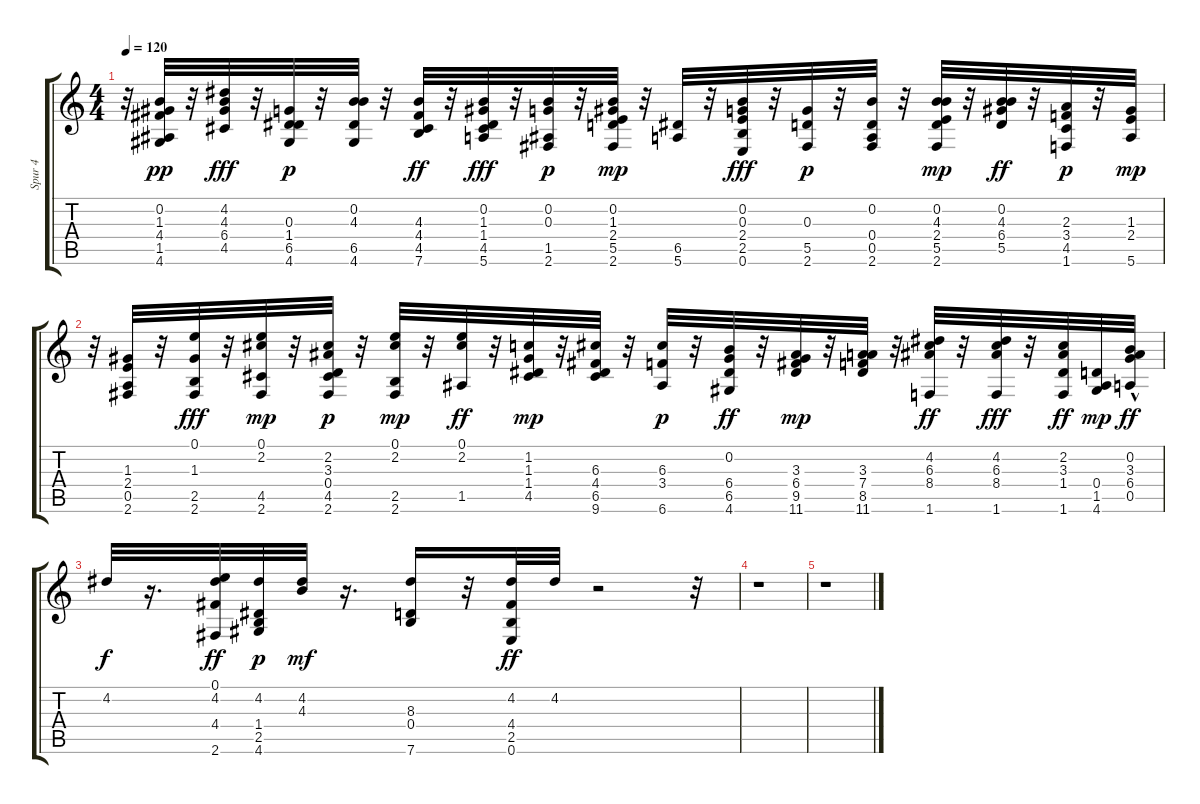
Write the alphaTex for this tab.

\track ("Spur 4" "Spur 4") {instrument acousticguitarnylon}
\staff {score tabs}
\tuning (E4 B3 G3 D3 A2 E2) {hide}
\ts (4 4)
\tempo 120
\clef g2
\ks c
r.32{dy ff} (0.2 1.3 4.4 1.5 4.6).32{dy pp} r.32 (4.2 4.3 6.4 4.5).32{dy fff} r.32 (0.3 1.4 6.5 4.6).32{dy p} r.32 (0.2 4.3 6.5 4.6).32 r.32 (4.3 4.4 4.5 7.6).32{dy ff} r.32 (0.2 1.3 1.4 4.5 5.6).32{dy fff} r.32 (0.2 0.3 1.5 2.6).32{dy p} r.32 (0.2 1.3 2.4 5.5 2.6).32{dy mp} r.32 (6.5 5.6).32 r.32 (0.2 0.3 2.4 2.5 0.6).32{dy fff} r.32 (0.3 5.5 2.6).32{dy p} r.32 (0.2 0.4 0.5 2.6).32 r.32 (0.2 4.3 2.4 5.5 2.6).32{dy mp} r.32 (0.2 4.3 6.4 5.5).32{dy ff} r.32 (2.3 3.4 4.5 1.6).32{dy p} r.32 (1.3 2.4 5.6).32{dy mp} |
r.32 (1.3 2.4 0.5 2.6).32 r.32 (0.1 1.3 2.5 2.6).32{dy fff} r.32 (0.1 2.2 4.5 2.6).32{dy mp} r.32 (2.2 3.3 0.4 4.5 2.6).32{dy p} r.32 (0.1 2.2 2.5 2.6).32{dy mp} r.32 (0.1 2.2 1.5).32{dy ff} r.32 (1.2 1.3 1.4 4.5).32{dy mp} r.32 (6.3 4.4 6.5 9.6).32 r.32 (6.3 3.4 6.6).32{dy p} r.32 (0.2 6.4 6.5 4.6).32{dy ff} r.32 (3.3 6.4 9.5 11.6).32{dy mp} r.32 (3.3 7.4 8.5 11.6).32 r.32 (4.2 6.3 8.4 1.6).32{dy ff} r.32 (4.2 6.3 8.4 1.6).32{dy fff} r.32 (2.2 3.3 1.4 1.6).32{dy ff} (0.4 1.5 4.6).32{dy mp} (0.2{hac} 3.3 6.4 0.5).32{dy ff} |
4.2.32{dy f} r.16{d} (0.1 4.2 4.4 2.6).32{dy ff} (4.2 1.4 2.5 4.6).32{dy p} (4.2 4.3).32{dy mf} r.16{d} (8.3 0.4 7.6).16 r.32 (4.2 4.4 2.5 0.6).32{dy ff} 4.2.32 r.2 r.32 |
r.1 |
r.1
